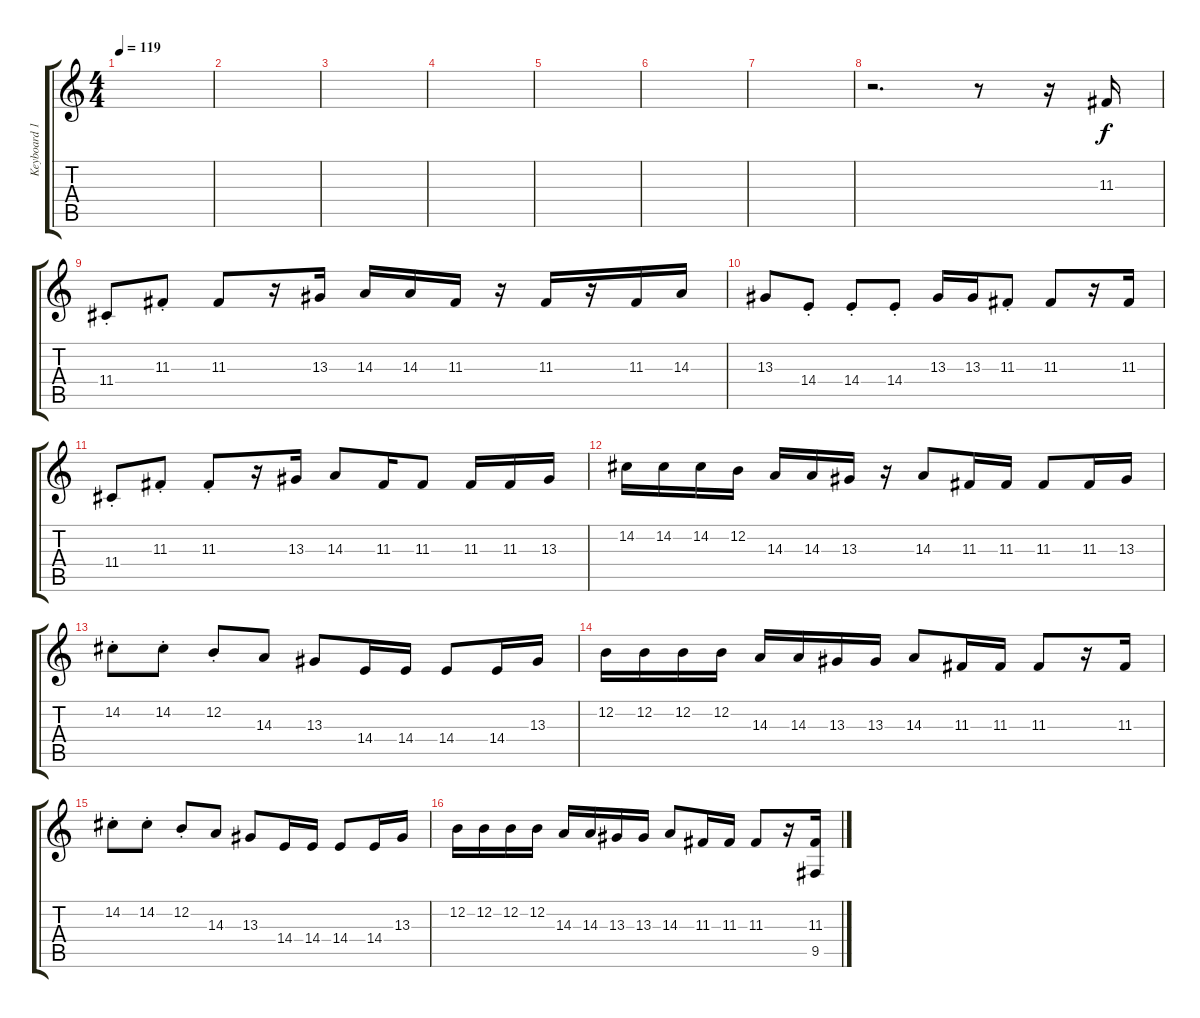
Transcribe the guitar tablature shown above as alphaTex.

\track ("Keyboard 1" "Keyboard 1") {instrument lead1square}
\staff {score tabs}
\tuning (E4 B3 G3 D3 A2 E2) {hide}
\ts (4 4)
\tempo 119
\clef g2
\ks c
|
|
|
|
|
|
|
r.2{d} r.8 r.16 11.3.16 |
11.4{st}.8 11.3{st}.8 11.3.8 r.16 13.3.16 14.3.16 14.3.16 11.3.16 r.16 11.3.16 r.16 11.3.16 14.3.16 |
13.3.8 14.4{st}.8 14.4{st}.8 14.4{st}.8 13.3.16 13.3.16 11.3{st}.8 11.3.8 r.16 11.3.16 |
11.4{st}.8 11.3{st}.8 11.3{st}.8 r.16 13.3.16 14.3.8 11.3.16 11.3.8 11.3.16 11.3.16 13.3.16 |
14.2.16 14.2.16 14.2.16 12.2.16 14.3.16 14.3.16 13.3.16 r.16 14.3.8 11.3.16 11.3.16 11.3.8 11.3.16 13.3.16 |
14.2{st}.8 14.2{st}.8 12.2{st}.8 14.3.8 13.3.8 14.4.16 14.4.16 14.4.8 14.4.16 13.3.16 |
12.2.16 12.2.16 12.2.16 12.2.16 14.3.16 14.3.16 13.3.16 13.3.16 14.3.8 11.3.16 11.3.16 11.3.8 r.16 11.3.16 |
14.2{st}.8 14.2{st}.8 12.2{st}.8 14.3.8 13.3.8 14.4.16 14.4.16 14.4.8 14.4.16 13.3.16 |
12.2.16 12.2.16 12.2.16 12.2.16 14.3.16 14.3.16 13.3.16 13.3.16 14.3.8 11.3.16 11.3.16 11.3.8 r.16 (11.3 9.5).16
